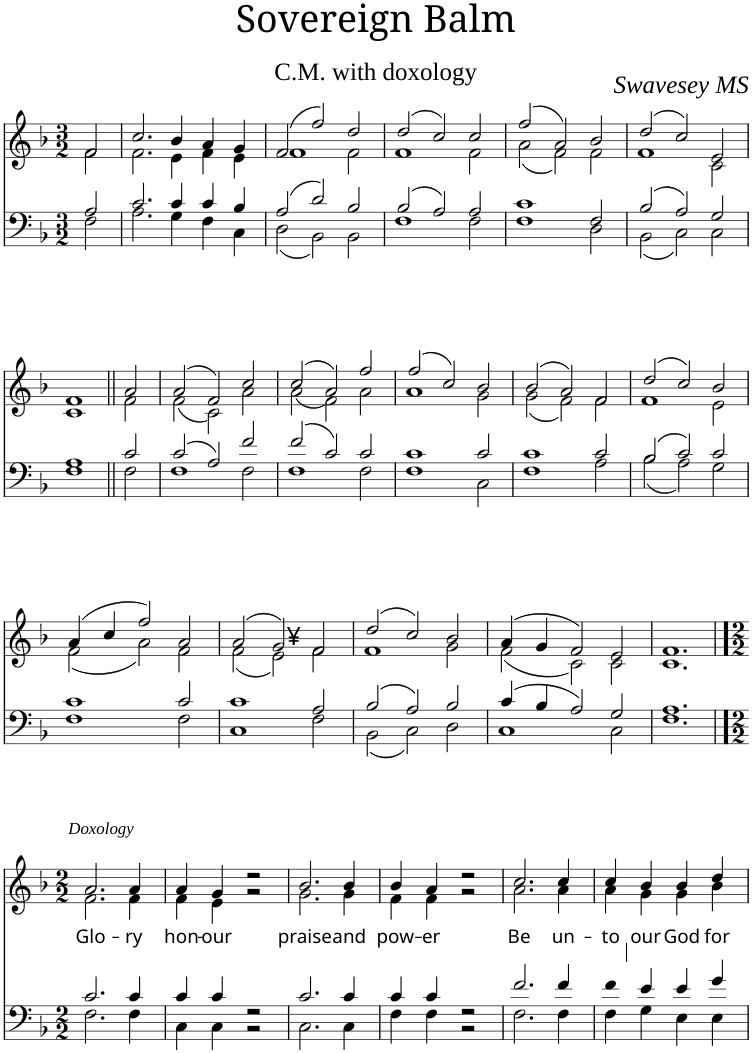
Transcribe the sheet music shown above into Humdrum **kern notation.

**kern	**kern	**text
*part1	*part1	*part1
*staff2	*staff1	*staff1
*I"Piano	*	*
*I'Pno	*	*
*clefF4	*clefG2	*
*k[b-]	*k[b-]	*
*M3/2	*M3/2	*
=1	=1	=1
*^	*^	*
2A/	2F\	2f/	2f\	.
=2	=2	=2	=2	=2
2.c/	2.A\	2.cc/	2.f\	.
4c/	4G\	4b-/	4e\	.
4c/	4F\	4a/	4f\	.
4B-/	4C\	4g/	4e\	.
=3	=3	=3	=3	=3
2A/	2D\	(2f/	1f	.
2d/	2BB-\	2ff/)	.	.
2B-/	2BB-\	2dd/	2f\	.
=4	=4	=4	=4	=4
2B-/	1F	(2dd/	1f	.
2A/	.	2cc/)	.	.
2A/	2F\	2cc/	2f\	.
=5	=5	=5	=5	=5
1c	1F	(2ff/	(2a\	.
.	.	2a/)	2f\)	.
2F/	2D\	2b-/	2f\	.
=6	=6	=6	=6	=6
2B-/	2BB-\	(2dd/	1f	.
2A/	2C\	2cc/)	.	.
2G/	2C\	2e/	2c\	.
!!LO:LB:g=z	!!
=7	=7	=7	=7	=7
1A	1F	1f	1c	.
=8||	=8||	=8||	=8||	=8||
2c/	2F\	2a/	2f\	.
=9	=9	=9	=9	=9
2c/	1F	(2a/	(2f\	.
2A/	.	2f/)	2c\)	.
2f/	2F\	2cc/	2a\	.
=10	=10	=10	=10	=10
2f/	1F	(2cc/	(2a\	.
2c/	.	2a/)	2f\)	.
2c/	2F\	2ff/	2a\	.
=11	=11	=11	=11	=11
1c	1F	(2ff/	1a	.
.	.	2cc/)	.	.
2c/	2C\	2b-/	2g\	.
=12	=12	=12	=12	=12
1c	1F	(2b-/	(2g\	.
.	.	2a/)	2f\)	.
2c/	2A\	2f/	2f\	.
=13	=13	=13	=13	=13
2B-/	2B-\	(2dd/	1f	.
2c/	2A\	2cc/)	.	.
2c/	2G\	2b-/	2e\	.
!!LO:LB:g=z	!!
=14	=14	=14	=14	=14
1c	1F	(4a/	(2f\	.
.	.	4cc/	.	.
.	.	2ff/)	2a\)	.
2c/	2F\	2a/	2f\	.
=15	=15	=15	=15	=15
1c	1C	(2a/	(2f\	.
.	.	2g/)	2e\)	.
!	!	!LO:TX:a:t=¥	!	!
2A/	2F\	2f/	2f\	.
=16	=16	=16	=16	=16
2B-/	2BB-\	(2dd/	1f	.
2A/	2C\	2cc/)	.	.
2B-/	2D\	2b-/	2g\	.
=17	=17	=17	=17	=17
4c/	1C	(4a/	(2f\	.
4B-/	.	4g/	.	.
2A/	.	2f/)	2c\)	.
2G/	2C\	2e/	2c\	.
=18	=18	=18	=18	=18
1.A	1.F	1.f	1.c	.
!!LO:LB:g=z	!!
==19	==19	==19	==19	==19
*M2/2	*	*M2/2	*	*
!	!	!LO:TX:a:i:t=Doxology	!	!
!	!	!	!	!LO:LY:b
2.c/	2.F\	2.a/	2.f\	Glo-
!	!	!	!	!LO:LY:b
4c/	4F\	4a/	4f\	-ry
=20	=20	=20	=20	=20
!	!	!	!	!LO:LY:b
4c/	4C\	4a/	4f\	hon-
!	!	!	!	!LO:LY:b
4c/	4C\	4g/	4e\	-our
2r	2r	2r	2r	.
=21	=21	=21	=21	=21
!	!	!	!	!LO:LY:b
2.c/	2.C\	2.b-/	2.g\	praise
!	!	!	!	!LO:LY:b
4c/	4C\	4b-/	4g\	and
=22	=22	=22	=22	=22
!	!	!	!	!LO:LY:b
4c/	4F\	4b-/	4f\	pow-
!	!	!	!	!LO:LY:b
4c/	4F\	4a/	4f\	-er
2r	2r	2r	2r	.
=23	=23	=23	=23	=23
!	!	!	!	!LO:LY:b
2.f/	2.F\	2.cc/	2.a\	Be
!	!	!	!	!LO:LY:b
4f/	4F\	4cc/	4a\	un-
=24	=24	=24	=24	=24
!	!	!	!	!LO:LY:b
4f/	4F\	4cc/	4a\	-to
!	!	!	!	!LO:LY:b
4e/	4G\	4b-/	4g\	our
!	!	!	!	!LO:LY:b
4e/	4E\	4b-/	4g\	God
!	!	!	!	!LO:LY:b
4g/	4E\	4dd/	4b-\	for
*v	*v	*	*	*
*	*v	*v	*
=	=	=
*-	*-	*-
